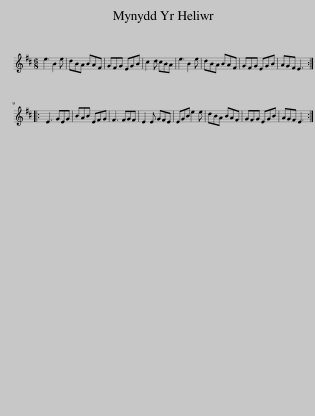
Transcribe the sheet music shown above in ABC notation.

X:1
L:1/8
M:6/8
I:linebreak $
K:D
V:1 treble
V:1
 e3 B2 e | dBA BAF | GFG EGB | c2 d cBA | e3 B2 e | %5
 dBA BAF | GFG EGB | AGF E3 ::$ E3 GEG | BAB EFG | %10
 F3 FGF | E2 E GFE | EGB e2 e | dBA BAF | GFG EGB | %15
 AGF E3 :| %16
